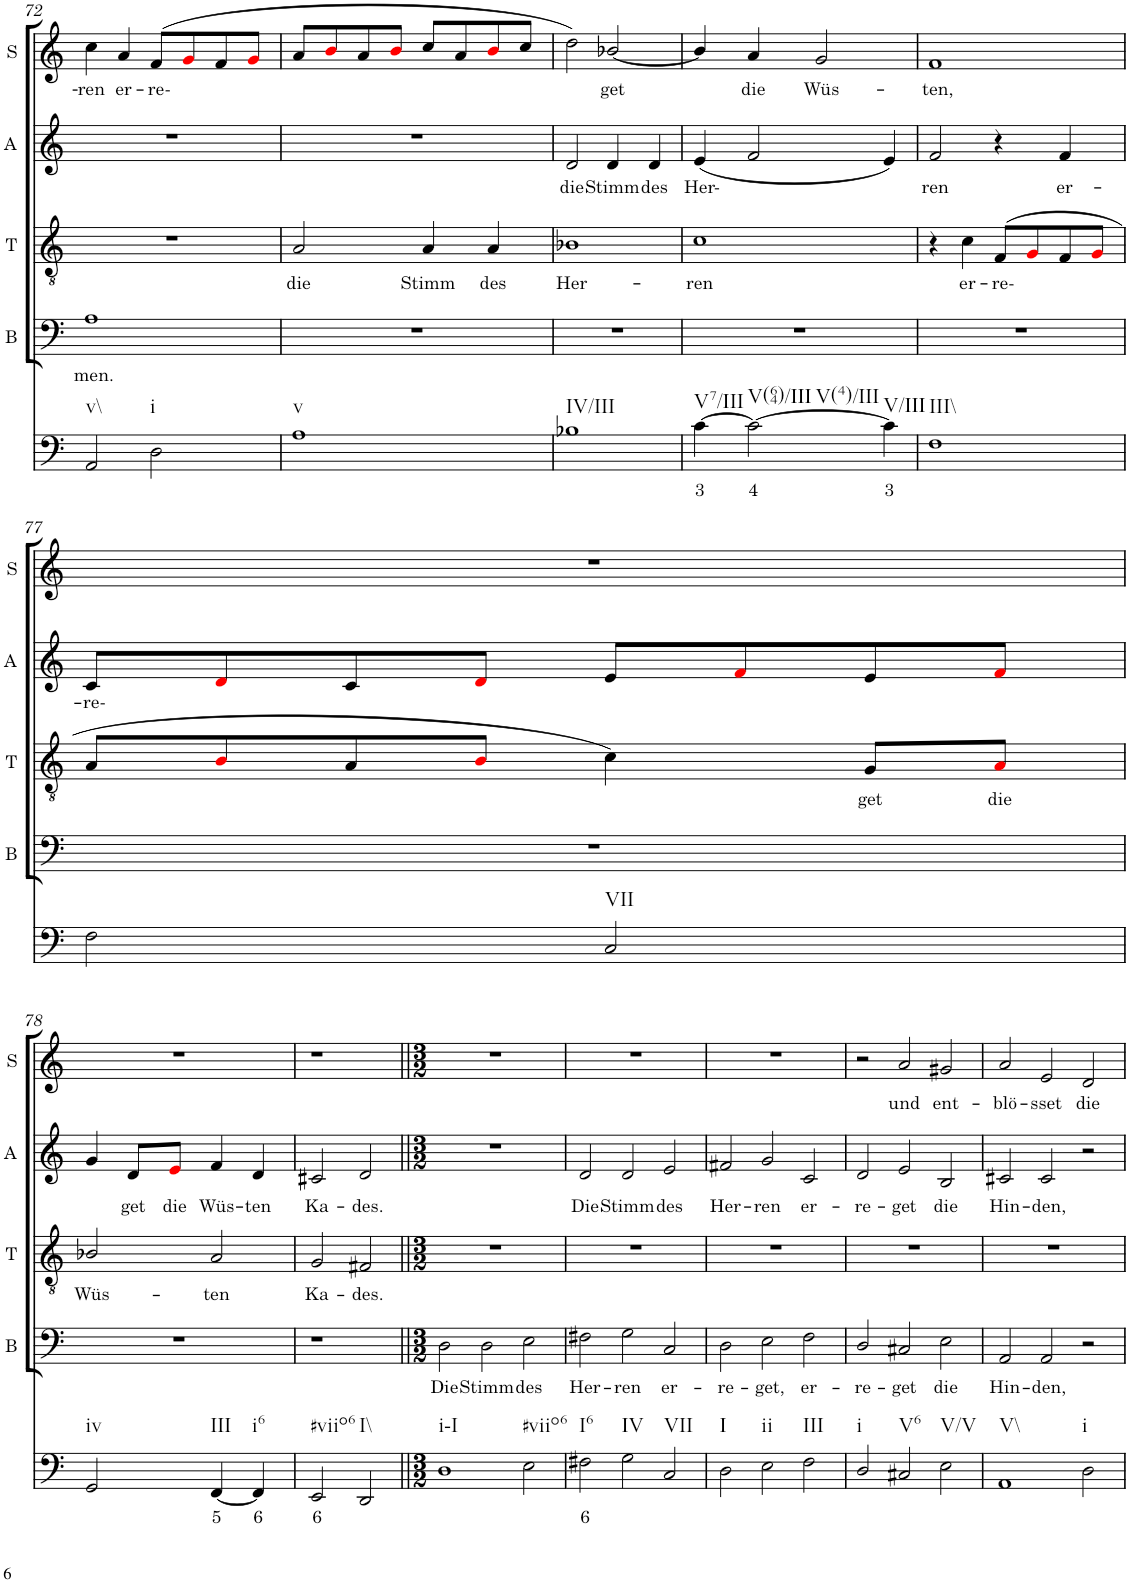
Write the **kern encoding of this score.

**kern	**text	**kern	**text	**kern	**text	**kern	**text	**kern	**text
*part5	*part5	*part4	*part4	*part3	*part3	*part2	*part2	*part1	*part1
*staff5	*staff5	*staff4	*staff4	*staff3	*staff3	*staff2	*staff2	*staff1	*staff1
*I"Continuo	*	*I"Bass	*	*I"Tenor	*	*I"Alto	*	*I"Soprano	*
*	*	*I'B	*	*I'T	*	*I'A	*	*I'S	*
!!LO:PB:g=z
*clefG2	*	*clefG2	*	*clefG2	*	*clefF4	*	*clefF4	*
*k[]	*	*k[]	*	*k[]	*	*k[]	*	*k[]	*
*M4/4	*	*M4/4	*	*M4/4	*	*M4/4	*	*M4/4	*
=72	=72	=72	=72	=72	=72	=72	=72	=72	=72
!LO:TX:b:t=v\\	!	!	!	!	!	!	!	!	!
!	!	!	!LO:LY:b	!	!	!	!	!	!LO:LY:b
2AA/	.	1A	men.	1r	.	1r	.	4cc\	ren
!	!	!	!	!	!	!	!	!	!LO:LY:b
.	.	.	.	.	.	.	.	4a/	er-
!LO:TX:b:t=i	!	!	!	!	!	!	!	!	!
!	!	!	!	!	!	!	!	!	!LO:LY:b
2D\	.	.	.	.	.	.	.	(8f/L	re-
.	.	.	.	.	.	.	.	8gi/	.
.	.	.	.	.	.	.	.	8f/	.
.	.	.	.	.	.	.	.	8gi/J	.
=73	=73	=73	=73	=73	=73	=73	=73	=73	=73
!LO:TX:b:t=v	!	!	!	!	!	!	!	!	!
!	!	!	!	!	!LO:LY:b	!	!	!	!
1A	.	1r	.	2A/	die	1r	.	8a/L	.
.	.	.	.	.	.	.	.	8bi/	.
.	.	.	.	.	.	.	.	8a/	.
.	.	.	.	.	.	.	.	8bi/J	.
!	!	!	!	!	!LO:LY:b	!	!	!	!
.	.	.	.	4A/	Stimm	.	.	8cc/L	.
.	.	.	.	.	.	.	.	8a/	.
!	!	!	!	!	!LO:LY:b	!	!	!	!
.	.	.	.	4A/	des	.	.	8bi/	.
.	.	.	.	.	.	.	.	8cc/J	.
=74	=74	=74	=74	=74	=74	=74	=74	=74	=74
!LO:TX:b:t=IV/III	!	!	!	!	!	!	!	!	!
!	!	!	!	!	!LO:LY:b	!	!LO:LY:b	!	!
1B-X	.	1r	.	1B-X	Her-	2d/	die	2dd\)	.
!	!	!	!	!	!	!	!LO:LY:b	!	!LO:LY:b
.	.	.	.	.	.	4d/	Stimm	[2b-X/	get
!	!	!	!	!	!	!	!LO:LY:b	!	!
.	.	.	.	.	.	4d/	des	.	.
=75	=75	=75	=75	=75	=75	=75	=75	=75	=75
!LO:TX:b:t=V7/III	!	!	!	!	!	!	!	!	!
!	!LO:LY:b	!	!	!	!LO:LY:b	!	!LO:LY:b	!	!
[4c\	3	1r	.	1c	ren	(4e/	Her-	4b-/]	.
!LO:TX:b:t=V(64)/III	!	!	!	!	!	!	!	!	!
!LO:TX:b:t=V(4)/III	!	!	!	!	!	!	!	!	!
!	!LO:LY:b	!	!	!	!	!	!	!	!LO:LY:b
2c\_	4	.	.	.	.	2f/	.	4a/	die
!	!	!	!	!	!	!	!	!	!LO:LY:b
.	.	.	.	.	.	.	.	2g/	Wüs-
!LO:TX:b:t=V/III	!	!	!	!	!	!	!	!	!
!	!LO:LY:b	!	!	!	!	!	!	!	!
4c\]	3	.	.	.	.	4e/)	.	.	.
=76	=76	=76	=76	=76	=76	=76	=76	=76	=76
!LO:TX:b:t=III\\	!	!	!	!	!	!	!	!	!
!	!	!	!	!	!	!	!LO:LY:b	!	!LO:LY:b
1F	.	1r	.	4r	.	2f/	ren	1f	ten,
!	!	!	!	!	!LO:LY:b	!	!	!	!
.	.	.	.	4c\	er-	.	.	.	.
!	!	!	!	!	!LO:LY:b	!	!	!	!
.	.	.	.	(8F/L	re-	4r	.	.	.
.	.	.	.	8Gi/	.	.	.	.	.
!	!	!	!	!	!	!	!LO:LY:b	!	!
.	.	.	.	8F/	.	4f/	er-	.	.
.	.	.	.	8Gi/J	.	.	.	.	.
!!LO:LB:g=z
=77	=77	=77	=77	=77	=77	=77	=77	=77	=77
!	!	!	!	!	!	!	!LO:LY:b	!	!
2F\	.	1r	.	8A/L	.	8c/L	re-	1r	.
.	.	.	.	8Bi/	.	8di/	.	.	.
.	.	.	.	8A/	.	8c/	.	.	.
.	.	.	.	8Bi/J	.	8di/J	.	.	.
!LO:TX:b:t=VII	!	!	!	!	!	!	!	!	!
2C/	.	.	.	4c\)	.	8e/L	.	.	.
.	.	.	.	.	.	8fi/	.	.	.
!	!	!	!	!	!LO:LY:b	!	!	!	!
.	.	.	.	8G/L	get	8e/	.	.	.
!	!	!	!	!	!LO:LY:b	!	!	!	!
.	.	.	.	8Ai/J	die	8fi/J	.	.	.
!!LO:LB:g=z
=78	=78	=78	=78	=78	=78	=78	=78	=78	=78
!LO:TX:b:t=iv	!	!	!	!	!	!	!	!	!
!	!	!	!	!	!LO:LY:b	!	!	!	!
2GG/	.	1r	.	2B-X/	Wüs-	4g/	.	1r	.
!	!	!	!	!	!	!	!LO:LY:b	!	!
.	.	.	.	.	.	8d/L	get	.	.
!	!	!	!	!	!	!	!LO:LY:b	!	!
.	.	.	.	.	.	8ei/J	die	.	.
!LO:TX:b:t=III	!	!	!	!	!	!	!	!	!
!	!LO:LY:b	!	!	!	!LO:LY:b	!	!LO:LY:b	!	!
[4FF/	5	.	.	2A/	ten	4f/	Wüs-	.	.
!LO:TX:b:t=i6	!	!	!	!	!	!	!	!	!
!	!LO:LY:b	!	!	!	!	!	!LO:LY:b	!	!
4FF/]	6	.	.	.	.	4d/	ten	.	.
=79	=79	=79	=79	=79	=79	=79	=79	=79	=79
!LO:TX:b:t=#viio6	!	!	!	!	!	!	!	!	!
!	!LO:LY:b	!	!	!	!LO:LY:b	!	!LO:LY:b	!	!
2EE/	6	1r	.	2G/	Ka-	2c#X/	Ka-	1r	.
!LO:TX:b:t=I\\	!	!	!	!	!	!	!	!	!
!	!	!	!	!	!LO:LY:b	!	!LO:LY:b	!	!
2DD/	.	.	.	2F#X/	des.	2d/	des.	.	.
=80||	=80||	=80||	=80||	=80||	=80||	=80||	=80||	=80||	=80||
*M3/2	*	*M3/2	*	*M3/2	*	*M3/2	*	*M3/2	*
!LO:TX:b:t=i-I	!	!	!	!	!	!	!	!	!
!	!	!	!LO:LY:b	!	!	!	!	!	!
1D	.	2D\	Die	1.r	.	1.r	.	1.r	.
!	!	!	!LO:LY:b	!	!	!	!	!	!
.	.	2D\	Stimm	.	.	.	.	.	.
!LO:TX:b:t=#viio6	!	!	!	!	!	!	!	!	!
!	!	!	!LO:LY:b	!	!	!	!	!	!
2E\	.	2E\	des	.	.	.	.	.	.
=81	=81	=81	=81	=81	=81	=81	=81	=81	=81
!LO:TX:b:t=I6	!	!	!	!	!	!	!	!	!
!	!LO:LY:b	!	!LO:LY:b	!	!	!	!LO:LY:b	!	!
2F#X\	6	2F#X\	Her-	1.r	.	2d/	Die	1.r	.
!LO:TX:b:t=IV	!	!	!	!	!	!	!	!	!
!	!	!	!LO:LY:b	!	!	!	!LO:LY:b	!	!
2G\	.	2G\	ren	.	.	2d/	Stimm	.	.
!LO:TX:b:t=VII	!	!	!	!	!	!	!	!	!
!	!	!	!LO:LY:b	!	!	!	!LO:LY:b	!	!
2C/	.	2C/	er-	.	.	2e/	des	.	.
=82	=82	=82	=82	=82	=82	=82	=82	=82	=82
!LO:TX:b:t=I	!	!	!	!	!	!	!	!	!
!	!	!	!LO:LY:b	!	!	!	!LO:LY:b	!	!
2D\	.	2D\	re-	1.r	.	2f#X/	Her-	1.r	.
!LO:TX:b:t=ii	!	!	!	!	!	!	!	!	!
!	!	!	!LO:LY:b	!	!	!	!LO:LY:b	!	!
2E\	.	2E\	get,	.	.	2g/	ren	.	.
!LO:TX:b:t=III	!	!	!	!	!	!	!	!	!
!	!	!	!LO:LY:b	!	!	!	!LO:LY:b	!	!
2F\	.	2F\	er-	.	.	2c/	er-	.	.
=83	=83	=83	=83	=83	=83	=83	=83	=83	=83
!LO:TX:b:t=i	!	!	!	!	!	!	!	!	!
!	!	!	!LO:LY:b	!	!	!	!LO:LY:b	!	!
2D/	.	2D/	re-	1.r	.	2d/	re-	2r	.
!LO:TX:b:t=V6	!	!	!	!	!	!	!	!	!
!	!	!	!LO:LY:b	!	!	!	!LO:LY:b	!	!LO:LY:b
2C#X/	.	2C#X/	get	.	.	2e/	get	2a/	und
!LO:TX:b:t=V/V	!	!	!	!	!	!	!	!	!
!	!	!	!LO:LY:b	!	!	!	!LO:LY:b	!	!LO:LY:b
2E\	.	2E\	die	.	.	2B/	die	2g#X/	ent-
=84	=84	=84	=84	=84	=84	=84	=84	=84	=84
!LO:TX:b:t=V\\	!	!	!	!	!	!	!	!	!
!	!	!	!LO:LY:b	!	!	!	!LO:LY:b	!	!LO:LY:b
1AA	.	2AA/	Hin-	1.r	.	2c#X/	Hin-	2a/	blö-
!	!	!	!LO:LY:b	!	!	!	!LO:LY:b	!	!LO:LY:b
.	.	2AA/	den,	.	.	2c#/	den,	2e/	sset
!LO:TX:b:t=i	!	!	!	!	!	!	!	!	!
!	!	!	!	!	!	!	!	!	!LO:LY:b
2D\	.	2r	.	.	.	2r	.	2d/	die
=	=	=	=	=	=	=	=	=	=
*-	*-	*-	*-	*-	*-	*-	*-	*-	*-
